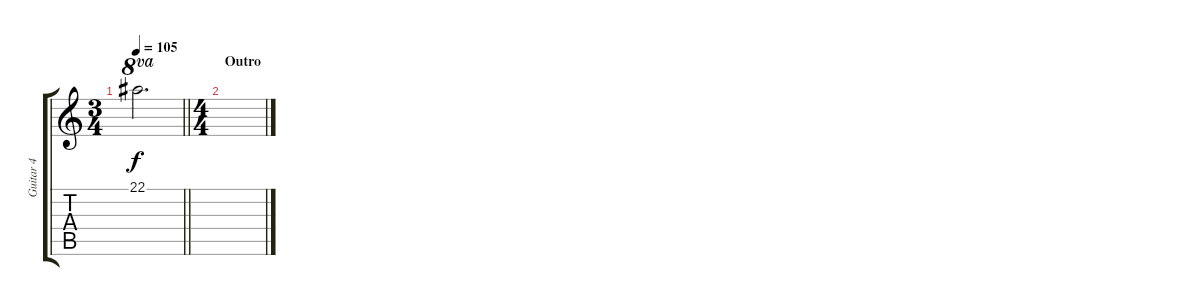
\track ("Guitar 4" "Guitar 4") {instrument distortionguitar}
\staff {score tabs}
\tuning (C4 G3 Eb3 Bb2 F2 C2) {hide}
\ts (3 4)
\tempo 105
\clef g2
\barLineRight lightlight
\ks c
22.1{t}.2{d ot 8va dy f} |
\ts (4 4)
\section ("" "Outro")
